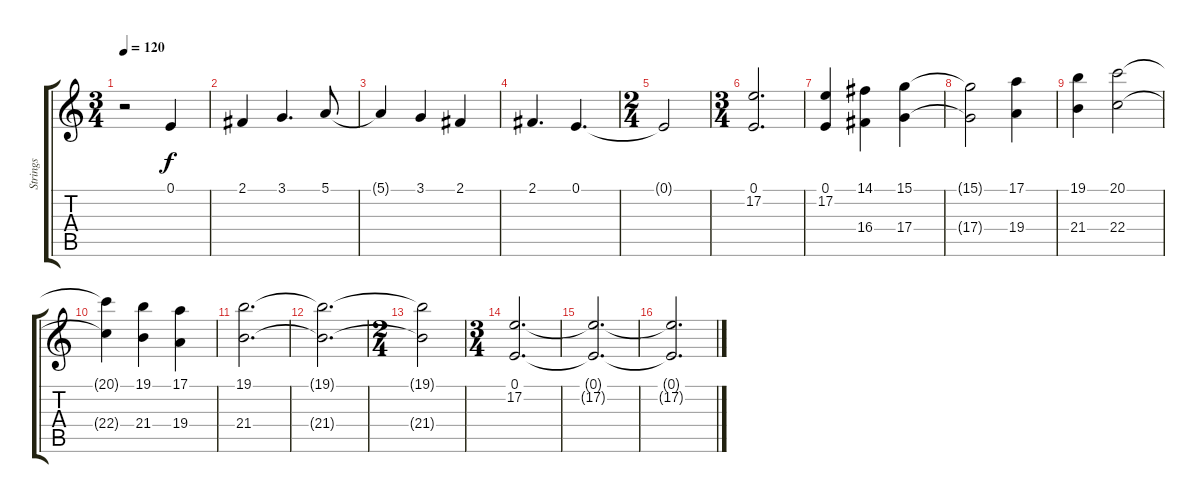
\track ("Strings" "Strings") {instrument stringensemble1}
\staff {score tabs}
\tuning (E4 B3 G3 D3 A2 E2) {hide}
\ts (3 4)
\tempo 120
\clef g2
\ks c
r.2{dy f} 0.1.4{volume 13} |
2.1.4 3.1.4{d} 5.1.8 |
5.1{t}.4 3.1.4 2.1.4 |
2.1.4{d} 0.1.4{d} |
\ts (2 4)
0.1{t}.2 |
\ts (3 4)
(0.1 17.2).2{d volume 10} |
(0.1 17.2).4 (14.1 16.4).4 (15.1 17.4).4 |
(15.1{t} 17.4{t}).2 (17.1 19.4).4 |
(19.1 21.4).4 (20.1 22.4).2 |
(20.1{t} 22.4{t}).4 (19.1 21.4).4 (17.1 19.4).4 |
(19.1 21.4).2{d} |
(19.1{t} 21.4{t}).2{d} |
\ts (2 4)
(19.1{t} 21.4{t}).2 |
\ts (3 4)
(0.1 17.2).2{d} |
(0.1{t} 17.2{t}).2{d} |
(0.1{t} 17.2{t}).2{d}
